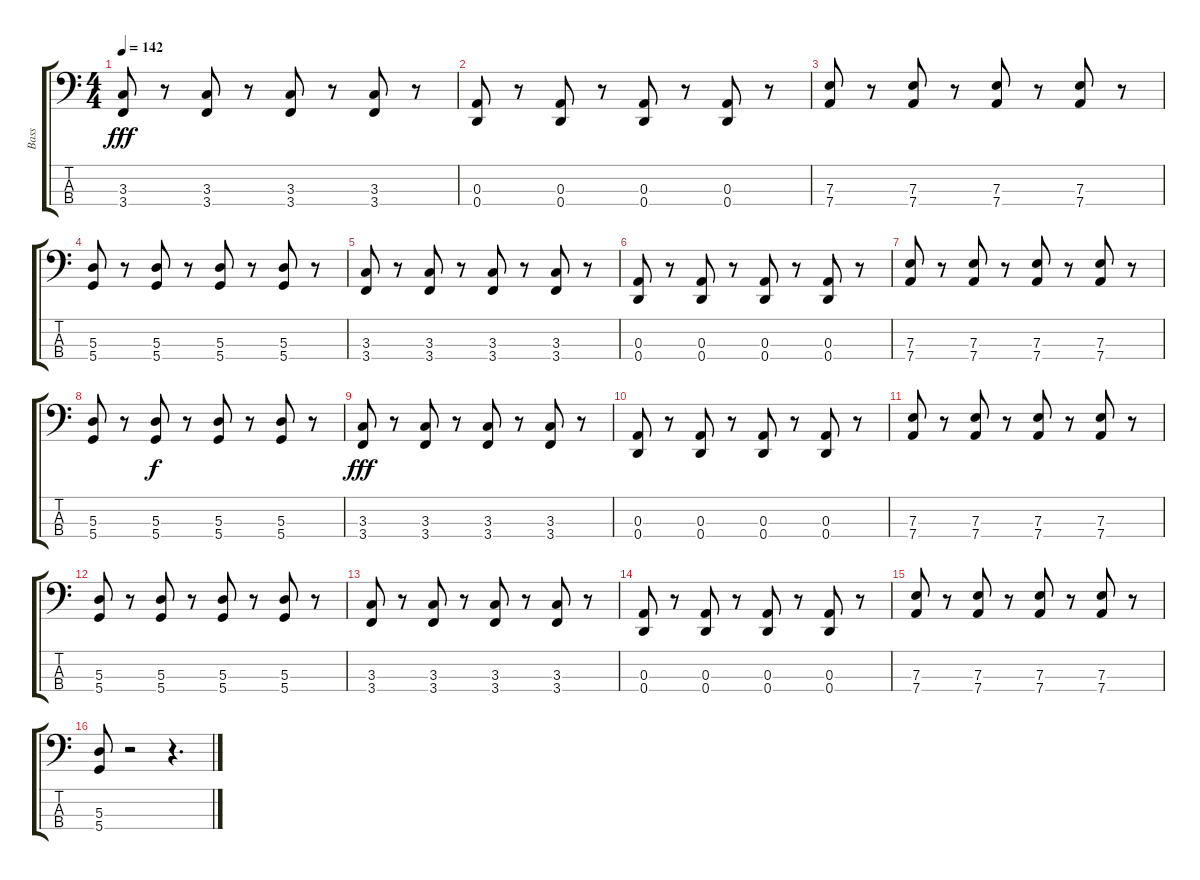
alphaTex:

\track ("Bass" "Bass") {instrument electricbasspick}
\staff {score tabs}
\tuning (G2 D2 A1 D1) {hide}
\ts (4 4)
\tempo 142
\clef f4
\ks c
(3.3 3.4).8{dy fff} r.8 (3.3 3.4).8 r.8 (3.3 3.4).8 r.8 (3.3 3.4).8 r.8 |
(0.3 0.4).8 r.8 (0.3 0.4).8 r.8 (0.3 0.4).8 r.8 (0.3 0.4).8 r.8 |
(7.3 7.4).8 r.8 (7.3 7.4).8 r.8 (7.3 7.4).8 r.8 (7.3 7.4).8 r.8 |
(5.3 5.4).8 r.8 (5.3 5.4).8 r.8 (5.3 5.4).8 r.8 (5.3 5.4).8 r.8 |
(3.3 3.4).8 r.8 (3.3 3.4).8 r.8 (3.3 3.4).8 r.8 (3.3 3.4).8 r.8 |
(0.3 0.4).8 r.8 (0.3 0.4).8 r.8 (0.3 0.4).8 r.8 (0.3 0.4).8 r.8 |
(7.3 7.4).8 r.8 (7.3 7.4).8 r.8 (7.3 7.4).8 r.8 (7.3 7.4).8 r.8 |
(5.3 5.4).8 r.8 (5.3 5.4).8{dy f} r.8 (5.3 5.4).8 r.8 (5.3 5.4).8 r.8 |
(3.3 3.4).8{dy fff} r.8 (3.3 3.4).8 r.8 (3.3 3.4).8 r.8 (3.3 3.4).8 r.8 |
(0.3 0.4).8 r.8 (0.3 0.4).8 r.8 (0.3 0.4).8 r.8 (0.3 0.4).8 r.8 |
(7.3 7.4).8 r.8 (7.3 7.4).8 r.8 (7.3 7.4).8 r.8 (7.3 7.4).8 r.8 |
(5.3 5.4).8 r.8 (5.3 5.4).8 r.8 (5.3 5.4).8 r.8 (5.3 5.4).8 r.8 |
(3.3 3.4).8 r.8 (3.3 3.4).8 r.8 (3.3 3.4).8 r.8 (3.3 3.4).8 r.8 |
(0.3 0.4).8 r.8 (0.3 0.4).8 r.8 (0.3 0.4).8 r.8 (0.3 0.4).8 r.8 |
(7.3 7.4).8 r.8 (7.3 7.4).8 r.8 (7.3 7.4).8 r.8 (7.3 7.4).8 r.8 |
(5.3 5.4).8 r.2 r.4{d}
